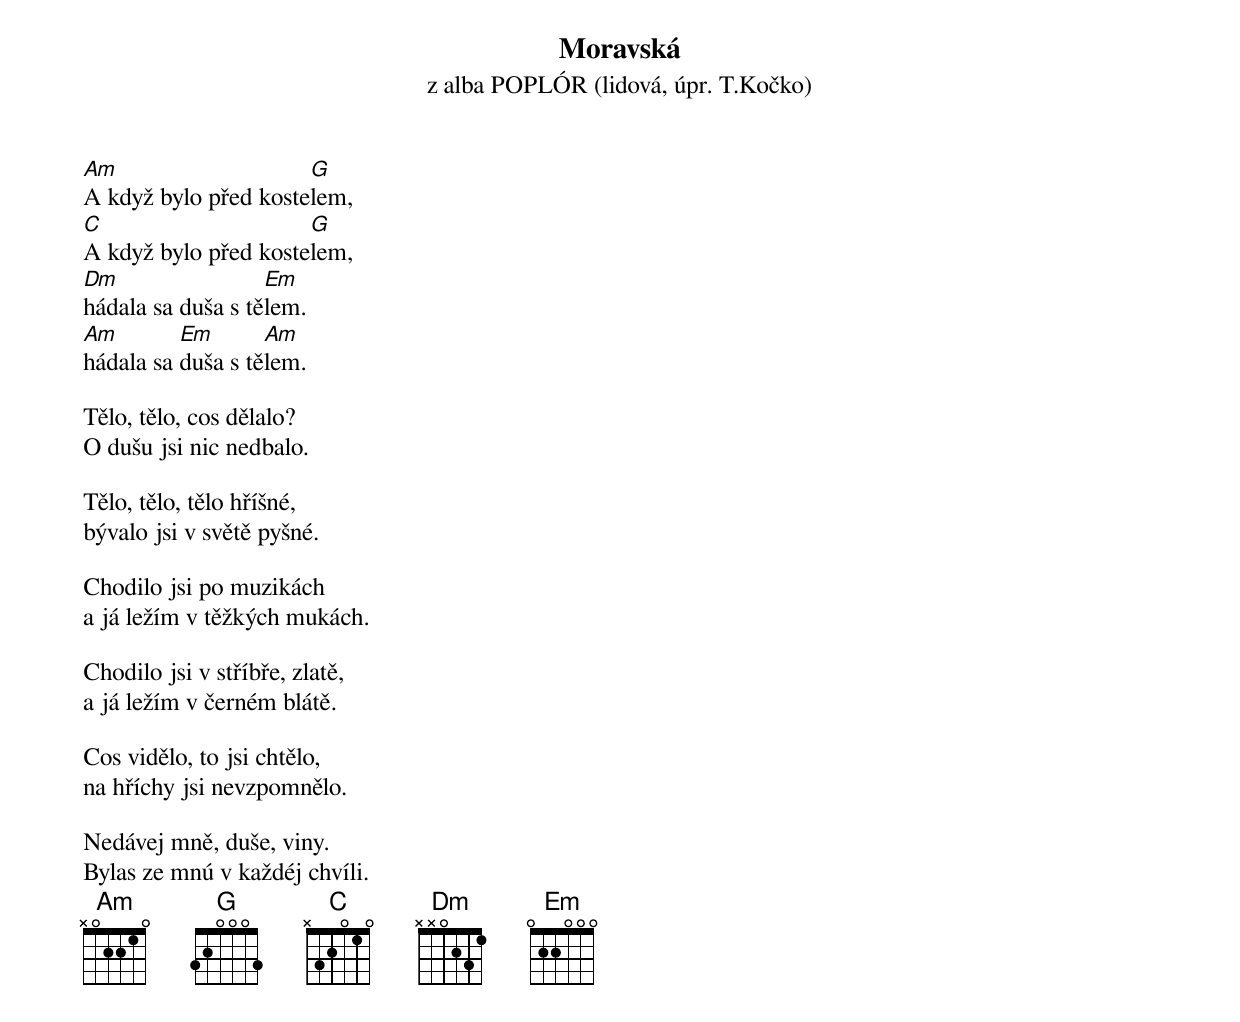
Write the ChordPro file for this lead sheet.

{title: Moravská}
{subtitle: z alba POPLÓR (lidová, úpr. T.Kočko)}

[Am]A když bylo před koste[G]lem,
[C]A když bylo před koste[G]lem,
[Dm]hádala sa duša s tě[Em]lem.
[Am]hádala sa [Em]duša s tě[Am]lem.

Tělo, tělo, cos dělalo?
O dušu jsi nic nedbalo.

Tělo, tělo, tělo hříšné,
bývalo jsi v světě pyšné.

Chodilo jsi po muzikách
a já ležím v těžkých mukách.

Chodilo jsi v stříbře, zlatě,
a já ležím v černém blátě.

Cos vidělo, to jsi chtělo,
na hříchy jsi nevzpomnělo.

Nedávej mně, duše, viny.
Bylas ze mnú v každéj chvíli.
